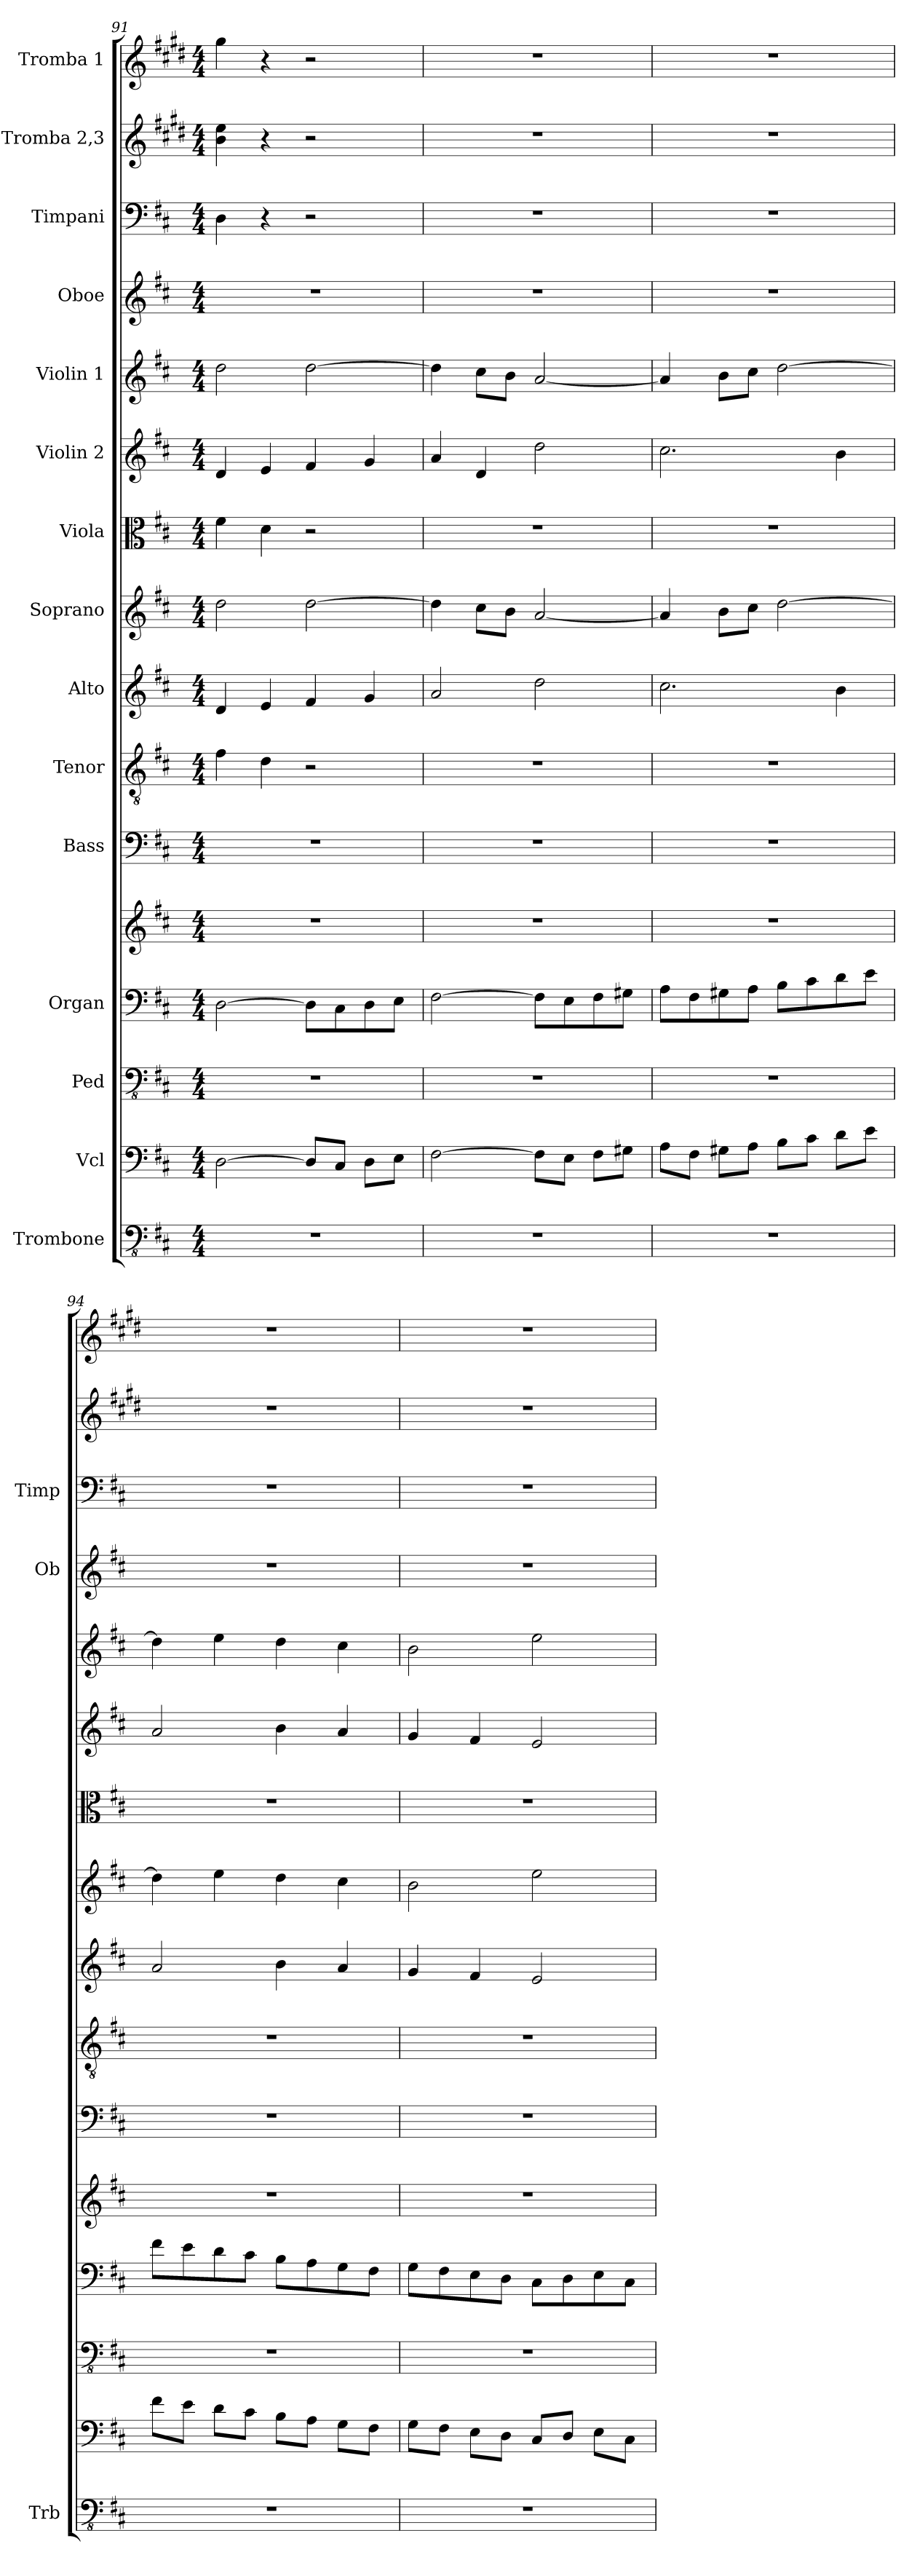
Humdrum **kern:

**kern	**kern	**kern	**kern	**kern	**kern	**kern	**kern	**kern	**kern	**kern	**kern	**kern	**kern	**kern	**kern
*part15	*part14	*part13	*part12	*part12	*part11	*part10	*part9	*part8	*part7	*part6	*part5	*part4	*part3	*part2	*part1
*staff16	*staff15	*staff14	*staff13	*staff12	*staff11	*staff10	*staff9	*staff8	*staff7	*staff6	*staff5	*staff4	*staff3	*staff2	*staff1
*I"Trombone	*I"Vcl	*I"Ped	*I"Organ	*	*I"Bass	*I"Tenor	*I"Alto	*I"Soprano	*I"Viola	*I"Violin 2	*I"Violin 1	*I"Oboe	*I"Timpani	*I"Tromba 2,3	*I"Tromba 1
*I'Trb	*	*	*	*	*	*	*	*	*	*	*	*I'Ob	*I'Timp	*	*
!!LO:PB:g=z
*clefFv4	*clefF4	*clefFv4	*clefF4	*clefG2	*clefF4	*clefGv2	*clefG2	*clefG2	*clefC3	*clefG2	*clefG2	*clefG2	*clefF4	*clefG2	*clefG2
*	*	*	*	*	*	*	*	*	*	*	*	*	*	*ITrd1c2	*ITrd1c2
*k[f#c#]	*k[f#c#]	*k[f#c#]	*k[f#c#]	*k[f#c#]	*k[f#c#]	*k[f#c#]	*k[f#c#]	*k[f#c#]	*k[f#c#]	*k[f#c#]	*k[f#c#]	*k[f#c#]	*k[f#c#]	*k[f#c#]	*k[f#c#]
*M4/4	*M4/4	*M4/4	*M4/4	*M4/4	*M4/4	*M4/4	*M4/4	*M4/4	*M4/4	*M4/4	*M4/4	*M4/4	*M4/4	*M4/4	*M4/4
=91	=91	=91	=91	=91	=91	=91	=91	=91	=91	=91	=91	=91	=91	=91	=91
1r	[2D\	1r	[2D\	1r	1r	4f#\	4d/	2dd\	4f#\	4d/	2dd\	1r	4D\	4a\ 4dd\	4ff#\
.	.	.	.	.	.	4d\	4e/	.	4d\	4e/	.	.	4r	4r	4r
.	8D/L]	.	8D\L]	.	.	2r	4f#/	[2dd\	2r	4f#/	[2dd\	.	2r	2r	2r
.	8C#/J	.	8C#\	.	.	.	.	.	.	.	.	.	.	.	.
.	8D\L	.	8D\	.	.	.	4g/	.	.	4g/	.	.	.	.	.
.	8E\J	.	8E\J	.	.	.	.	.	.	.	.	.	.	.	.
=92	=92	=92	=92	=92	=92	=92	=92	=92	=92	=92	=92	=92	=92	=92	=92
1r	[2F#\	1r	[2F#\	1r	1r	1r	2a/	4dd\]	1r	4a/	4dd\]	1r	1r	1r	1r
.	.	.	.	.	.	.	.	8cc#\L	.	4d/	8cc#\L	.	.	.	.
.	.	.	.	.	.	.	.	8b\J	.	.	8b\J	.	.	.	.
.	8F#\L]	.	8F#\L]	.	.	.	2dd\	[2a/	.	2dd\	[2a/	.	.	.	.
.	8E\J	.	8E\	.	.	.	.	.	.	.	.	.	.	.	.
.	8F#\L	.	8F#\	.	.	.	.	.	.	.	.	.	.	.	.
.	8G#X\J	.	8G#X\J	.	.	.	.	.	.	.	.	.	.	.	.
=93	=93	=93	=93	=93	=93	=93	=93	=93	=93	=93	=93	=93	=93	=93	=93
1r	8A\L	1r	8A\L	1r	1r	1r	2.cc#\	4a/]	1r	2.cc#\	4a/]	1r	1r	1r	1r
.	8F#\J	.	8F#\	.	.	.	.	.	.	.	.	.	.	.	.
.	8G#X\L	.	8G#X\	.	.	.	.	8b\L	.	.	8b\L	.	.	.	.
.	8A\J	.	8A\J	.	.	.	.	8cc#\J	.	.	8cc#\J	.	.	.	.
.	8B\L	.	8B\L	.	.	.	.	[2dd\	.	.	[2dd\	.	.	.	.
.	8c#\J	.	8c#\	.	.	.	.	.	.	.	.	.	.	.	.
.	8d\L	.	8d\	.	.	.	4b\	.	.	4b\	.	.	.	.	.
.	8e\J	.	8e\J	.	.	.	.	.	.	.	.	.	.	.	.
=94	=94	=94	=94	=94	=94	=94	=94	=94	=94	=94	=94	=94	=94	=94	=94
1r	8f#\L	1r	8f#\L	1r	1r	1r	2a/	4dd\]	1r	2a/	4dd\]	1r	1r	1r	1r
.	8e\J	.	8e\	.	.	.	.	.	.	.	.	.	.	.	.
.	8d\L	.	8d\	.	.	.	.	4ee\	.	.	4ee\	.	.	.	.
.	8c#\J	.	8c#\J	.	.	.	.	.	.	.	.	.	.	.	.
.	8B\L	.	8B\L	.	.	.	4b\	4dd\	.	4b\	4dd\	.	.	.	.
.	8A\J	.	8A\	.	.	.	.	.	.	.	.	.	.	.	.
.	8G\L	.	8G\	.	.	.	4a/	4cc#\	.	4a/	4cc#\	.	.	.	.
.	8F#\J	.	8F#\J	.	.	.	.	.	.	.	.	.	.	.	.
=95	=95	=95	=95	=95	=95	=95	=95	=95	=95	=95	=95	=95	=95	=95	=95
1r	8G\L	1r	8G\L	1r	1r	1r	4g/	2b\	1r	4g/	2b\	1r	1r	1r	1r
.	8F#\J	.	8F#\	.	.	.	.	.	.	.	.	.	.	.	.
.	8E\L	.	8E\	.	.	.	4f#/	.	.	4f#/	.	.	.	.	.
.	8D\J	.	8D\J	.	.	.	.	.	.	.	.	.	.	.	.
.	8C#/L	.	8C#\L	.	.	.	2e/	2ee\	.	2e/	2ee\	.	.	.	.
.	8D/J	.	8D\	.	.	.	.	.	.	.	.	.	.	.	.
.	8E\L	.	8E\	.	.	.	.	.	.	.	.	.	.	.	.
.	8C#\J	.	8C#\J	.	.	.	.	.	.	.	.	.	.	.	.
=	=	=	=	=	=	=	=	=	=	=	=	=	=	=	=
*-	*-	*-	*-	*-	*-	*-	*-	*-	*-	*-	*-	*-	*-	*-	*-
